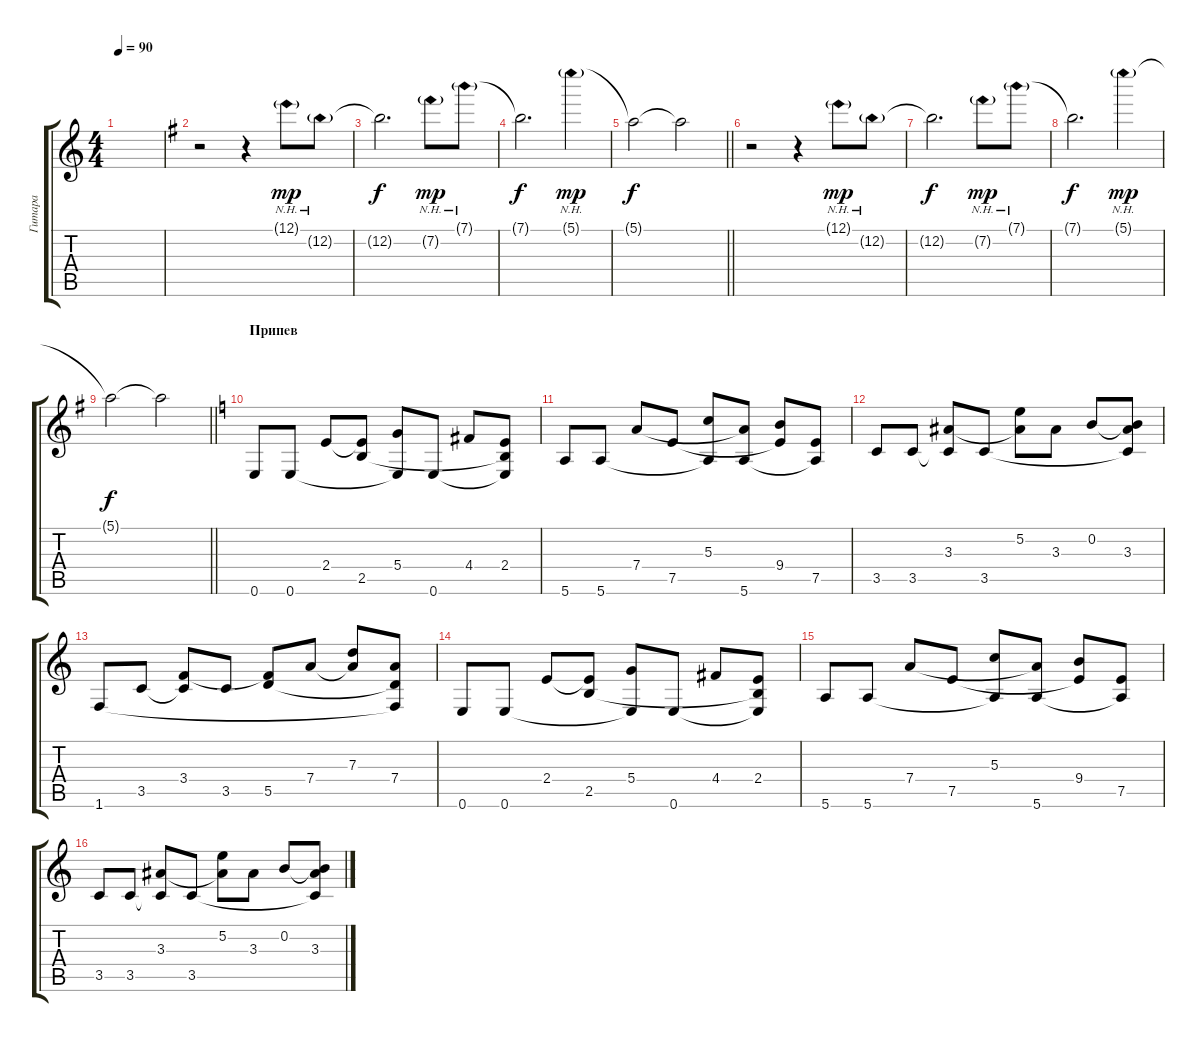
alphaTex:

\track ("Гитара" "Гитара") {instrument distortionguitar}
\staff {score tabs}
\tuning (E4 B3 G3 D3 A2 E2) {hide}
\ts (4 4)
\tempo 90
\clef g2
\ks c
|
\ks eminor
r.2 r.4 12.1{nh g}.8{dy mp} 12.2{nh g}.8 |
12.2{t}.2{d dy f} 7.2{nh g}.8{dy mp} 7.1{nh g}.8 |
7.1{t}.2{d dy f} 5.1{nh g}.4{dy mp} |
\barLineRight lightlight
5.1{t}.2{dy f} 5.1{t}.2 |
r.2 r.4 12.1{nh g}.8{dy mp} 12.2{nh g}.8 |
12.2{t}.2{d dy f} 7.2{nh g}.8{dy mp} 7.1{nh g}.8 |
7.1{t}.2{d dy f} 5.1{nh g}.4{dy mp} |
\barLineRight lightlight
5.1{t}.2{dy f} 5.1{t}.2 |
\section ("" "Припев")
\ks c
0.6.8{instrument distortionguitar} 0.6.8 2.4.8 (2.4{t} 2.5).8 (5.4 0.6{t}).8 0.6.8 4.4.8 (2.4 2.5{t} 0.6{t}).8 |
5.6.8 5.6.8 7.4.8 7.5.8 (5.3 5.6{t}).8 (7.4{t} 5.6).8 (9.4 7.5{t}).8 (7.5 5.6{t}).8 |
3.5.8 3.5.8 (3.3 3.5{t}).8 3.5.8 (5.2 3.3{t}).8 3.3.8 0.2.8 (0.2{t} 3.3 3.5{t}).8 |
1.6.8 3.5.8 (3.4 3.5{t}).8 3.5.8 (3.4{t} 5.5).8 7.4.8 (7.3 7.4{t}).8 (7.4 5.5{t} 1.6{t}).8 |
0.6.8 0.6.8 2.4.8 (2.4{t} 2.5).8 (5.4 0.6{t}).8 0.6.8 4.4.8 (2.4 2.5{t} 0.6{t}).8 |
5.6.8 5.6.8 7.4.8 7.5.8 (5.3 5.6{t}).8 (7.4{t} 5.6).8 (9.4 7.5{t}).8 (7.5 5.6{t}).8 |
3.5.8 3.5.8 (3.3 3.5{t}).8 3.5.8 (5.2 3.3{t}).8 3.3.8 0.2.8 (0.2{t} 3.3 3.5{t}).8
